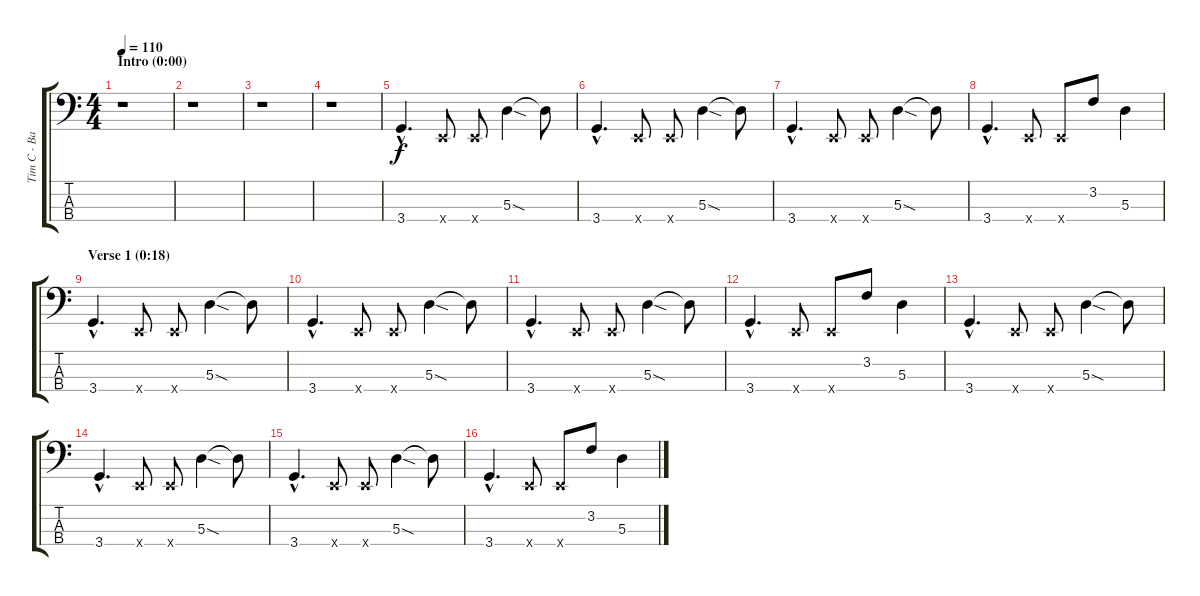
\track ("Tim C - Bass" "Tim C - Ba") {instrument electricbassfinger}
\staff {score tabs}
\tuning (G2 D2 A1 E1) {hide}
\ts (4 4)
\section ("" "Intro (0:00)")
\tempo 110
\clef f4
\ks c
r.1{dy f instrument electricbassfinger} |
r.1 |
r.1 |
r.1 |
3.4{hac}.4{d} 0.4{x}.8 0.4{x}.8 5.3{sod}.4 5.3{t}.8 |
3.4{hac}.4{d} 0.4{x}.8 0.4{x}.8 5.3{sod}.4 5.3{t}.8 |
3.4{hac}.4{d} 0.4{x}.8 0.4{x}.8 5.3{sod}.4 5.3{t}.8 |
3.4{hac}.4{d} 0.4{x}.8 0.4{x}.8 3.2.8 5.3.4 |
\section ("" "Verse 1 (0:18)")
3.4{hac}.4{d} 0.4{x}.8 0.4{x}.8 5.3{sod}.4 5.3{t}.8 |
3.4{hac}.4{d} 0.4{x}.8 0.4{x}.8 5.3{sod}.4 5.3{t}.8 |
3.4{hac}.4{d} 0.4{x}.8 0.4{x}.8 5.3{sod}.4 5.3{t}.8 |
3.4{hac}.4{d} 0.4{x}.8 0.4{x}.8 3.2.8 5.3.4 |
3.4{hac}.4{d} 0.4{x}.8 0.4{x}.8 5.3{sod}.4 5.3{t}.8 |
3.4{hac}.4{d} 0.4{x}.8 0.4{x}.8 5.3{sod}.4 5.3{t}.8 |
3.4{hac}.4{d} 0.4{x}.8 0.4{x}.8 5.3{sod}.4 5.3{t}.8 |
3.4{hac}.4{d} 0.4{x}.8 0.4{x}.8 3.2.8 5.3.4
